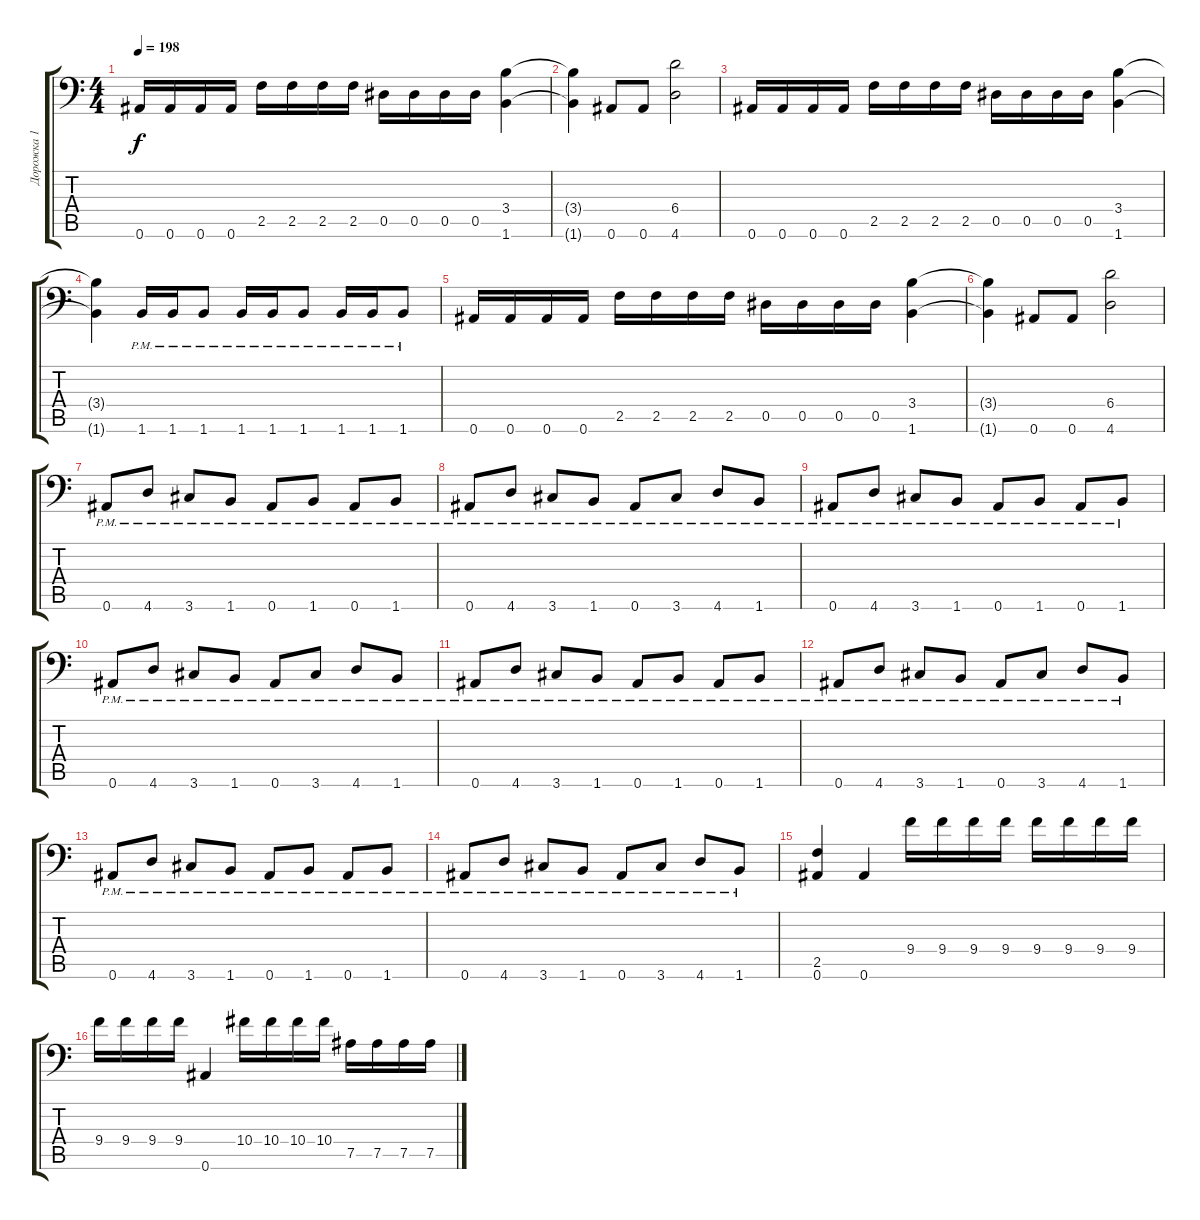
\track ("Дорожка 1" "Дорожка 1") {instrument distortionguitar}
\staff {score tabs}
\tuning (Bb3 F3 Db3 Ab2 Eb2 Bb1) {hide}
\ts (4 4)
\tempo 198
\clef f4
\ks c
0.6.16{dy f} 0.6.16 0.6.16 0.6.16 2.5.16 2.5.16 2.5.16 2.5.16 0.5.16 0.5.16 0.5.16 0.5.16 (3.4 1.6).4 |
(3.4{t} 1.6{t}).4 0.6.8 0.6.8 (6.4 4.6).2 |
0.6.16 0.6.16 0.6.16 0.6.16 2.5.16 2.5.16 2.5.16 2.5.16 0.5.16 0.5.16 0.5.16 0.5.16 (3.4 1.6).4 |
(3.4{t} 1.6{t}).4 1.6{pm}.16 1.6{pm}.16 1.6{pm}.8 1.6{pm}.16 1.6{pm}.16 1.6{pm}.8 1.6{pm}.16 1.6{pm}.16 1.6{pm}.8 |
0.6.16 0.6.16 0.6.16 0.6.16 2.5.16 2.5.16 2.5.16 2.5.16 0.5.16 0.5.16 0.5.16 0.5.16 (3.4 1.6).4 |
(3.4{t} 1.6{t}).4 0.6.8 0.6.8 (6.4 4.6).2 |
0.6{pm}.8 4.6{pm}.8 3.6{pm}.8 1.6{pm}.8 0.6{pm}.8 1.6{pm}.8 0.6{pm}.8 1.6{pm}.8 |
0.6{pm}.8 4.6{pm}.8 3.6{pm}.8 1.6{pm}.8 0.6{pm}.8 3.6{pm}.8 4.6{pm}.8 1.6{pm}.8 |
0.6{pm}.8 4.6{pm}.8 3.6{pm}.8 1.6{pm}.8 0.6{pm}.8 1.6{pm}.8 0.6{pm}.8 1.6{pm}.8 |
0.6{pm}.8 4.6{pm}.8 3.6{pm}.8 1.6{pm}.8 0.6{pm}.8 3.6{pm}.8 4.6{pm}.8 1.6{pm}.8 |
0.6{pm}.8 4.6{pm}.8 3.6{pm}.8 1.6{pm}.8 0.6{pm}.8 1.6{pm}.8 0.6{pm}.8 1.6{pm}.8 |
0.6{pm}.8 4.6{pm}.8 3.6{pm}.8 1.6{pm}.8 0.6{pm}.8 3.6{pm}.8 4.6{pm}.8 1.6{pm}.8 |
0.6{pm}.8 4.6{pm}.8 3.6{pm}.8 1.6{pm}.8 0.6{pm}.8 1.6{pm}.8 0.6{pm}.8 1.6{pm}.8 |
0.6{pm}.8 4.6{pm}.8 3.6{pm}.8 1.6{pm}.8 0.6{pm}.8 3.6{pm}.8 4.6{pm}.8 1.6{pm}.8 |
(2.5 0.6).4 0.6.4 9.4.16 9.4.16 9.4.16 9.4.16 9.4.16 9.4.16 9.4.16 9.4.16 |
9.4.16 9.4.16 9.4.16 9.4.16 0.6.4 10.4.16 10.4.16 10.4.16 10.4.16 7.5.16 7.5.16 7.5.16 7.5.16
